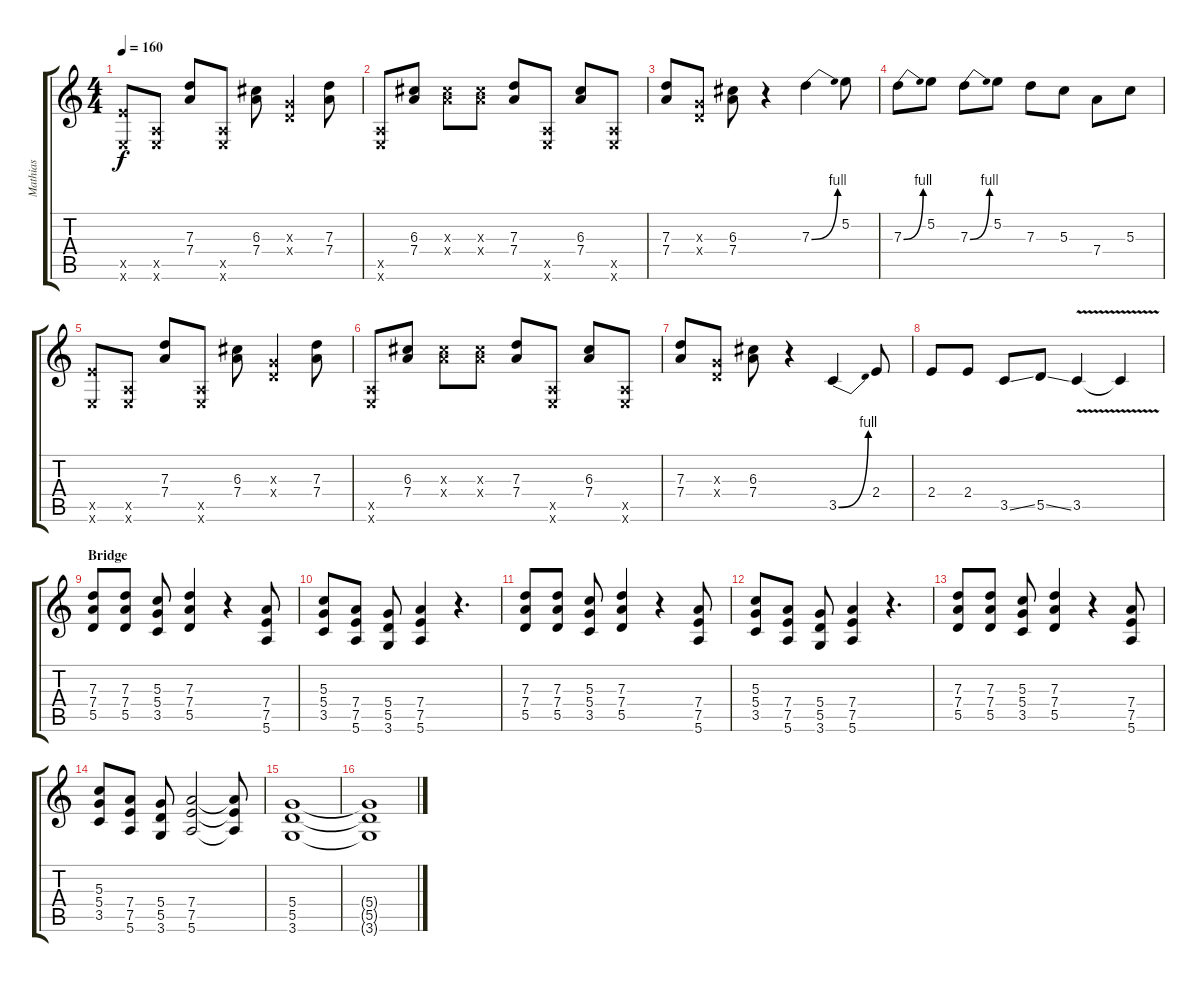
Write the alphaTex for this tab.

\track ("Mathias" "Mathias") {instrument distortionguitar}
\staff {score tabs}
\tuning (E4 B3 G3 D3 A2 E2) {hide}
\ts (4 4)
\tempo 160
\clef g2
\ks c
(7.5{x} 0.6{x}).8{dy f} (0.5{x} 0.6{x}).8 (7.3 7.4).8 (0.5{x} 0.6{x}).8 (6.3 7.4).8 (0.3{x} 0.4{x}).4 (7.3 7.4).8 |
(0.5{x} 0.6{x}).8 (6.3 7.4).8 (6.3{x} 7.4{x}).8 (6.3{x} 7.4{x}).8 (7.3 7.4).8 (0.5{x} 0.6{x}).8 (6.3 7.4).8 (0.5{x} 0.6{x}).8 |
(7.3 7.4).8 (0.3{x} 0.4{x}).8 (6.3 7.4).8 r.4 7.3{be (bend 0 0 60 4)}.4 5.2.8 |
7.3{be (bend 0 0 60 4)}.8 5.2.8 7.3{be (bend 0 0 60 4)}.8 5.2.8 7.3.8 5.3.8 7.4.8 5.3.8 |
(7.5{x} 0.6{x}).8 (0.5{x} 0.6{x}).8 (7.3 7.4).8 (0.5{x} 0.6{x}).8 (6.3 7.4).8 (0.3{x} 0.4{x}).4 (7.3 7.4).8 |
(0.5{x} 0.6{x}).8 (6.3 7.4).8 (6.3{x} 7.4{x}).8 (6.3{x} 7.4{x}).8 (7.3 7.4).8 (0.5{x} 0.6{x}).8 (6.3 7.4).8 (0.5{x} 0.6{x}).8 |
(7.3 7.4).8 (0.3{x} 0.4{x}).8 (6.3 7.4).8 r.4 3.5{be (bend 0 0 60 4)}.4 2.4.8 |
2.4.8 2.4.8 3.5{ss}.8 5.5{ss}.8 3.5{v}.4 3.5{t}.4 |
\section ("" "Bridge")
(7.3 7.4 5.5).8 (7.3 7.4 5.5).8 (5.3 5.4 3.5).8 (7.3 7.4 5.5).4 r.4 (7.4 7.5 5.6).8 |
(5.3 5.4 3.5).8 (7.4 7.5 5.6).8 (5.4 5.5 3.6).8 (7.4 7.5 5.6).4 r.4{d} |
(7.3 7.4 5.5).8 (7.3 7.4 5.5).8 (5.3 5.4 3.5).8 (7.3 7.4 5.5).4 r.4 (7.4 7.5 5.6).8 |
(5.3 5.4 3.5).8 (7.4 7.5 5.6).8 (5.4 5.5 3.6).8 (7.4 7.5 5.6).4 r.4{d} |
(7.3 7.4 5.5).8 (7.3 7.4 5.5).8 (5.3 5.4 3.5).8 (7.3 7.4 5.5).4 r.4 (7.4 7.5 5.6).8 |
(5.3 5.4 3.5).8 (7.4 7.5 5.6).8 (5.4 5.5 3.6).8 (7.4 7.5 5.6).2 (7.4{t} 7.5{t} 5.6{t}).8 |
(5.4 5.5 3.6).1 |
(5.4{t} 5.5{t} 3.6{t}).1
